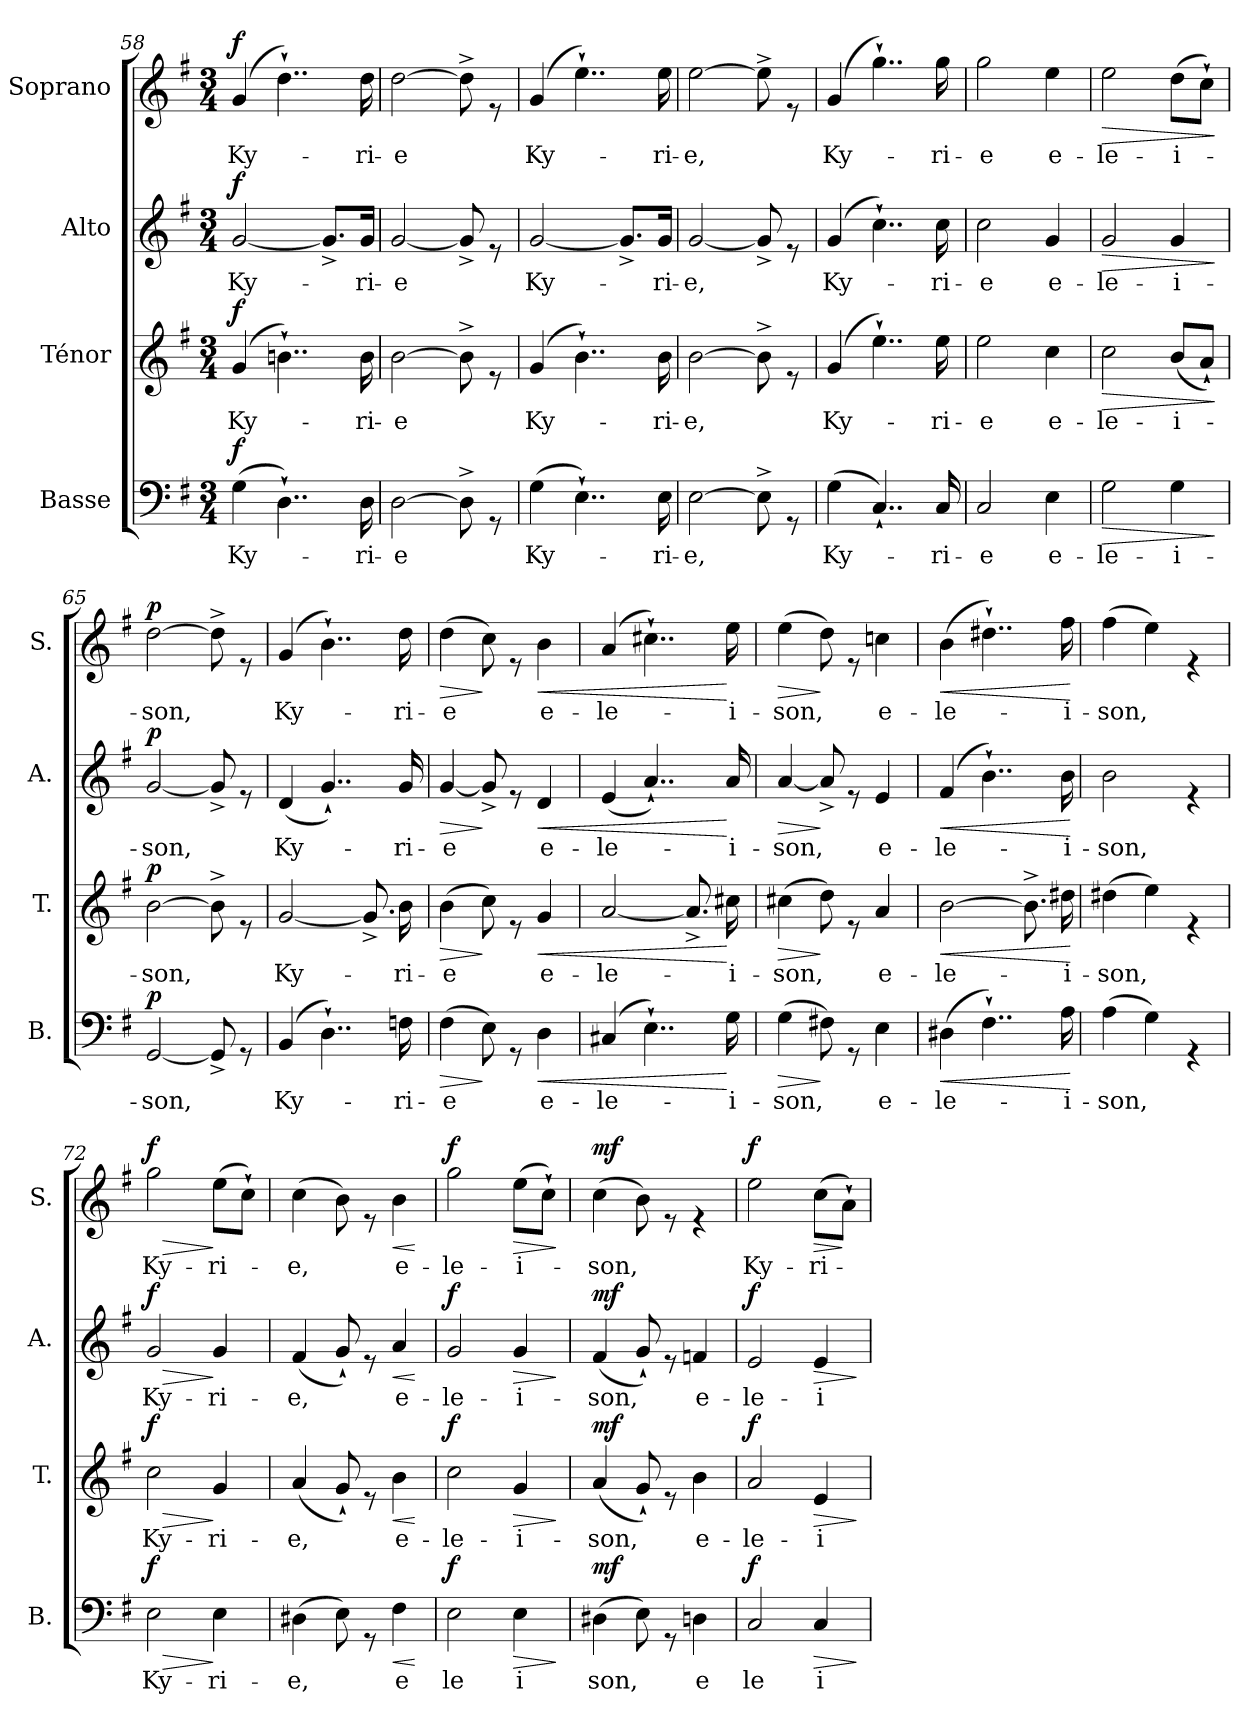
**kern	**text	**dynam	**kern	**text	**dynam	**kern	**text	**dynam	**kern	**text	**dynam
*part4	*part4	*part4	*part3	*part3	*part3	*part2	*part2	*part2	*part1	*part1	*part1
*staff4	*staff4	*staff4	*staff3	*staff3	*staff3	*staff2	*staff2	*staff2	*staff1	*staff1	*staff1
*I"Basse	*	*	*I"Ténor	*	*	*I"Alto	*	*	*I"Soprano	*	*
*I'B.	*	*	*I'T.	*	*	*I'A.	*	*	*I'S.	*	*
*clefF4	*	*	*clefG2	*	*	*clefG2	*	*	*clefG2	*	*
*k[f#]	*	*	*k[f#]	*	*	*k[f#]	*	*	*k[f#]	*	*
*G:	*	*	*G:	*	*	*G:	*	*	*G:	*	*
*M3/4	*	*	*M3/4	*	*	*M3/4	*	*	*M3/4	*	*
=58	=58	=58	=58	=58	=58	=58	=58	=58	=58	=58	=58
!	!	!LO:DY:a	!	!	!LO:DY:a	!	!	!LO:DY:a	!	!	!LO:DY:a
(>4G\	Ky-	f	(4g/	Ky-	f	[2g/	Ky-	f	(4g/	Ky-	f
4..D`\)	.	.	4..bn`\)	.	.	.	.	.	4..dd`\)	.	.
.	.	.	.	.	.	8.g^/L]	.	.	.	.	.
16D\	-ri-	.	16b\	-ri-	.	16g/Jk	-ri-	.	16dd\	-ri-	.
=59	=59	=59	=59	=59	=59	=59	=59	=59	=59	=59	=59
[2D\	-e	.	[2b\	-e	.	[2g/	-e	.	[2dd\	-e	.
8D^\]	.	.	8b^\]	.	.	8g^/]	.	.	8dd^\]	.	.
8rGG	.	.	8re	.	.	8re	.	.	8re	.	.
!!LO:LB:g=z
=60	=60	=60	=60	=60	=60	=60	=60	=60	=60	=60	=60
(>4G\	Ky-	.	(4g/	Ky-	.	[2g/	Ky-	.	(4g/	Ky-	.
4..E`\)	.	.	4..b`\)	.	.	.	.	.	4..ee`\)	.	.
.	.	.	.	.	.	8.g^/L]	.	.	.	.	.
16E\	-ri-	.	16b\	-ri-	.	16g/Jk	-ri-	.	16ee\	-ri-	.
=61	=61	=61	=61	=61	=61	=61	=61	=61	=61	=61	=61
[2E\	-e,	.	[2b\	-e,	.	[2g/	-e,	.	[2ee\	-e,	.
8E^\]	.	.	8b^\]	.	.	8g^/]	.	.	8ee^\]	.	.
8rGG	.	.	8re	.	.	8re	.	.	8re	.	.
=62	=62	=62	=62	=62	=62	=62	=62	=62	=62	=62	=62
(>4G\	Ky-	.	(4g/	Ky-	.	(4g/	Ky-	.	(4g/	Ky-	.
4..C`/)	.	.	4..ee`\)	.	.	4..cc`\)	.	.	4..gg`\)	.	.
16C/	-ri-	.	16ee\	-ri-	.	16cc\	-ri-	.	16gg\	-ri-	.
=63	=63	=63	=63	=63	=63	=63	=63	=63	=63	=63	=63
2C/	-e	.	2ee\	-e	.	2cc\	-e	.	2gg\	-e	.
4E\	e-	.	4cc\	e-	.	4g/	e-	.	4ee\	e-	.
=64	=64	=64	=64	=64	=64	=64	=64	=64	=64	=64	=64
!	!	!LO:HP:b	!	!	!LO:HP:b	!	!	!LO:HP:b	!	!	!LO:HP:b
2G\	-le-	>	2cc\	-le-	>	2g/	-le-	>	2ee\	-le-	>
4G\	-i-	.	(8b/L	-i-	.	4g/	-i-	.	(>8dd\L	-i-	.
.	.	.	8a`/J)	.	.	.	.	.	8cc`\J)	.	.
.	.	]	.	.	]	.	.	]	.	.	]
=65	=65	=65	=65	=65	=65	=65	=65	=65	=65	=65	=65
!	!	!LO:DY:a	!	!	!LO:DY:a	!	!	!LO:DY:a	!	!	!LO:DY:a
[2GG/	-son,	p	[2b\	-son,	p	[2g/	-son,	p	[2dd\	-son,	p
8GG^/]	.	.	8b^\]	.	.	8g^/]	.	.	8dd^\]	.	.
8rGG	.	.	8re	.	.	8re	.	.	8re	.	.
=66	=66	=66	=66	=66	=66	=66	=66	=66	=66	=66	=66
(4BB/	Ky-	.	[2g/	Ky-	.	(4d/	Ky-	.	(4g/	Ky-	.
4..D`\)	.	.	.	.	.	4..g`/)	.	.	4..b`\)	.	.
.	.	.	8.g^/]	.	.	.	.	.	.	.	.
16Fn\	-ri-	.	16b\	-ri-	.	16g/	-ri-	.	16dd\	-ri-	.
!!LO:LB:g=z
=67	=67	=67	=67	=67	=67	=67	=67	=67	=67	=67	=67
!	!	!LO:HP:b	!	!	!LO:HP:b	!	!	!LO:HP:b	!	!	!LO:HP:b
(>4F#\	-e	>	(>4b\	-e	>	[4g/	-e	>	(>4dd\	-e	>
8E\)	.	]	8cc\)	.	]	8g^/]	.	]	8cc\)	.	]
8rGG	.	.	8re	.	.	8re	.	.	8re	.	.
!	!	!LO:HP:b	!	!	!LO:HP:b	!	!	!LO:HP:b	!	!	!LO:HP:b
4D\	e-	<	4g/	e-	<	4d/	e-	<	4b\	e-	<
=68	=68	=68	=68	=68	=68	=68	=68	=68	=68	=68	=68
(4C#X/	-le-	.	[2a/	-le-	.	(4e/	-le-	.	(4a/	-le-	.
4..E`\)	.	.	.	.	.	4..a`/)	.	.	4..cc#X`\)	.	.
.	.	.	8.a^/]	.	.	.	.	.	.	.	.
16G\	-i-	[	16cc#X\	-i-	[	16a/	-i-	[	16ee\	-i-	[
=69	=69	=69	=69	=69	=69	=69	=69	=69	=69	=69	=69
!	!	!LO:HP:b	!	!	!LO:HP:b	!	!	!LO:HP:b	!	!	!LO:HP:b
(>4G\	-son,	>	(>4cc#X\	-son,	>	[4a/	-son,	>	(>4ee\	-son,	>
8F#X\)	.	]	8dd\)	.	]	8a^/]	.	]	8dd\)	.	]
8rGG	.	.	8re	.	.	8re	.	.	8re	.	.
4E\	e-	.	4a/	e-	.	4e/	e-	.	4ccn\	e-	.
=70	=70	=70	=70	=70	=70	=70	=70	=70	=70	=70	=70
!	!	!LO:HP:b	!	!	!LO:HP:b	!	!	!LO:HP:b	!	!	!LO:HP:b
(>4D#X\	-le-	<	[2b\	-le-	<	(4f#/	-le-	<	(>4b\	-le-	<
4..F#`\)	.	.	.	.	.	4..b`\)	.	.	4..dd#X`\)	.	.
.	.	.	8.b^\]	.	.	.	.	.	.	.	.
16A\	-i-	.	16dd#X\	-i-	.	16b\	-i-	.	16ff#\	-i-	.
.	.	[	.	.	[	.	.	[	.	.	[
=71	=71	=71	=71	=71	=71	=71	=71	=71	=71	=71	=71
(>4A\	-son,	.	(>4dd#X\	-son,	.	2b\	-son,	.	(>4ff#\	-son,	.
4G\)	.	.	4ee\)	.	.	.	.	.	4ee\)	.	.
4rGG	.	.	4re	.	.	4re	.	.	4re	.	.
=72	=72	=72	=72	=72	=72	=72	=72	=72	=72	=72	=72
!	!	!LO:HP:b	!	!	!LO:HP:b	!	!	!LO:HP:b	!	!	!LO:HP:b
!	!	!LO:DY:n=1:a	!	!	!LO:DY:n=1:a	!	!	!LO:DY:n=1:a	!	!	!LO:DY:n=1:a
2E\	Ky-	> f	2cc\	Ky-	> f	2g/	Ky-	> f	2gg\	Ky-	> f
4E\	-ri-	]	4g/	-ri-	]	4g/	-ri-	]	(>8ee\L	-ri-	]
.	.	.	.	.	.	.	.	.	8cc`\J)	.	.
!!LO:PB:g=z
=73	=73	=73	=73	=73	=73	=73	=73	=73	=73	=73	=73
(>4D#X\	-e,	.	(4a/	-e,	.	(4f#/	-e,	.	(>4cc\	-e,	.
8E\)	.	.	8g`/)	.	.	8g`/)	.	.	8b\)	.	.
8rGG	.	.	8re	.	.	8re	.	.	8re	.	.
!	!	!LO:HP:b	!	!	!LO:HP:b	!	!	!LO:HP:b	!	!	!LO:HP:b
4F#\	e	<	4b\	e-	<	4a/	e-	<	4b\	e-	<
.	.	[	.	.	[	.	.	[	.	.	[
=74	=74	=74	=74	=74	=74	=74	=74	=74	=74	=74	=74
!	!	!LO:DY:a	!	!	!LO:DY:a	!	!	!LO:DY:a	!	!	!LO:DY:a
2E\	le	f	2cc\	-le-	f	2g/	-le-	f	2gg\	-le-	f
!	!	!LO:HP:b	!	!	!LO:HP:b	!	!	!LO:HP:b	!	!	!LO:HP:b
4E\	i	>	4g/	-i-	>	4g/	-i-	>	(>8ee\L	-i-	>
.	.	.	.	.	.	.	.	.	8cc`\J)	.	.
.	.	]	.	.	]	.	.	]	.	.	]
=75	=75	=75	=75	=75	=75	=75	=75	=75	=75	=75	=75
!	!	!LO:DY:a	!	!	!LO:DY:a	!	!	!LO:DY:a	!	!	!LO:DY:a
(>4D#X\	son,	mf	(4a/	-son,	mf	(4f#/	-son,	mf	(>4cc\	-son,	mf
8E\)	.	.	8g`/)	.	.	8g`/)	.	.	8b\)	.	.
8rGG	.	.	8re	.	.	8re	.	.	8re	.	.
4Dn\	e	.	4b\	e-	.	4fn/	e-	.	4re	.	.
=76	=76	=76	=76	=76	=76	=76	=76	=76	=76	=76	=76
!	!	!LO:DY:a	!	!	!LO:DY:a	!	!	!LO:DY:a	!	!	!LO:DY:a
2C/	le	f	2a/	-le-	f	2e/	-le-	f	2ee\	Ky-	f
!	!	!LO:HP:b	!	!	!LO:HP:b	!	!	!LO:HP:b	!	!	!LO:HP:b
4C/	i	>	4e/	-i-	>	4e/	-i-	>	(>8cc\L	-ri-	>
.	.	.	.	.	.	.	.	.	8a`\J)	.	]
.	.	]	.	.	]	.	.	]	.	.	.
=	=	=	=	=	=	=	=	=	=	=	=
*-	*-	*-	*-	*-	*-	*-	*-	*-	*-	*-	*-
